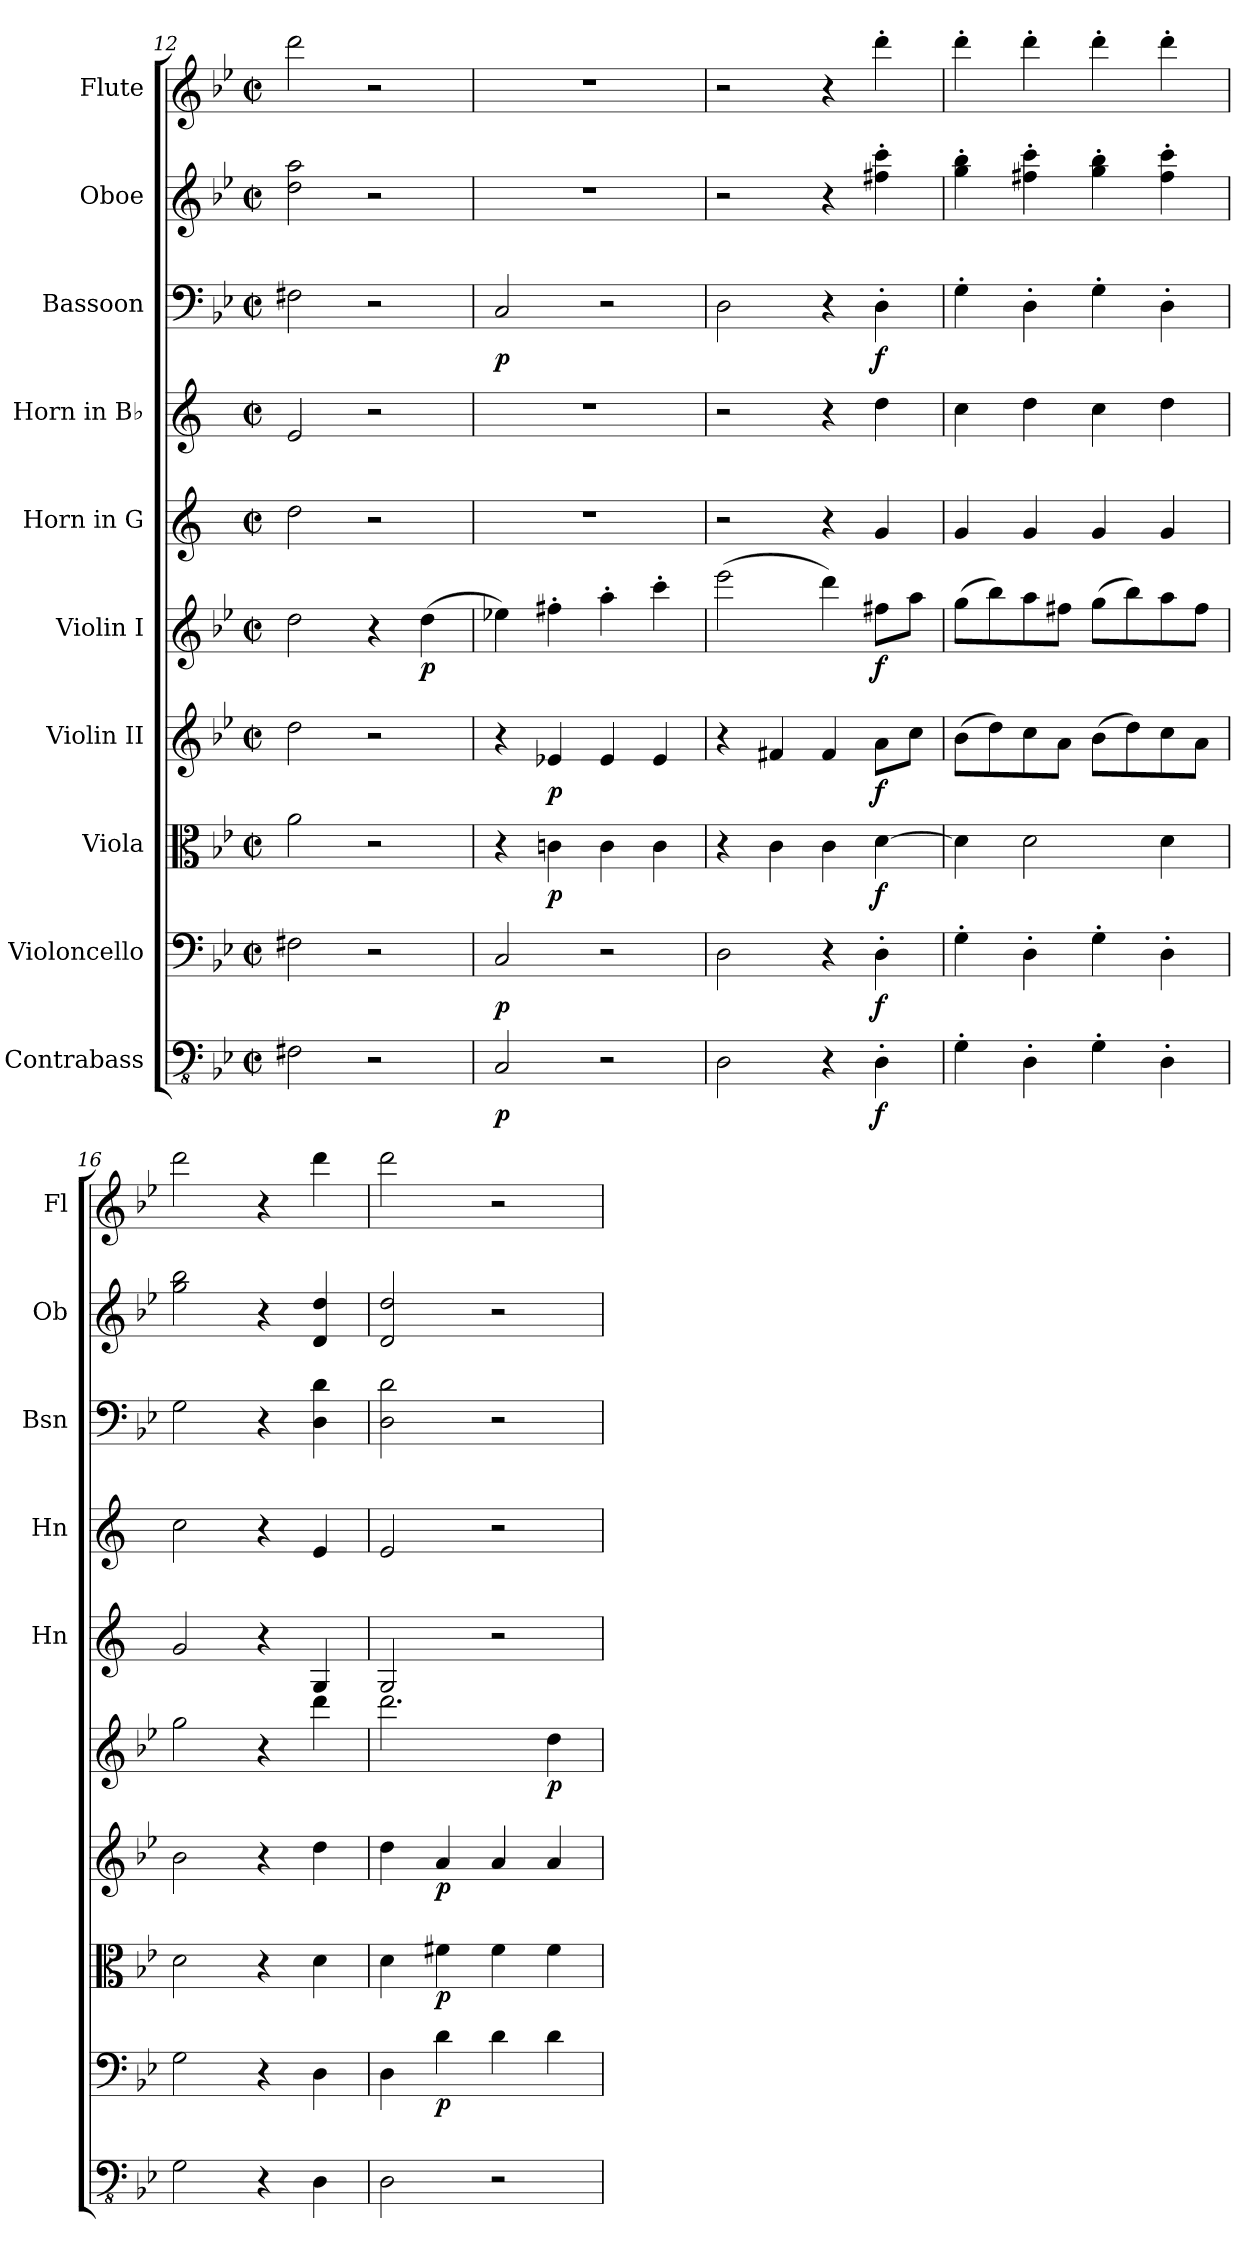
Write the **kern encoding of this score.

**kern	**dynam	**kern	**dynam	**kern	**dynam	**kern	**dynam	**kern	**dynam	**kern	**kern	**kern	**dynam	**kern	**kern
*part10	*part10	*part9	*part9	*part8	*part8	*part7	*part7	*part6	*part6	*part5	*part4	*part3	*part3	*part2	*part1
*staff10	*staff10	*staff9	*staff9	*staff8	*staff8	*staff7	*staff7	*staff6	*staff6	*staff5	*staff4	*staff3	*staff3	*staff2	*staff1
*I"Contrabass	*	*I"Violoncello	*	*I"Viola	*	*I"Violin II	*	*I"Violin I	*	*I"Horn in G	*I"Horn in B♭	*I"Bassoon	*	*I"Oboe	*I"Flute
*	*	*	*	*	*	*	*	*	*	*I'Hn	*I'Hn	*I'Bsn	*	*I'Ob	*I'Fl
*clefFv4	*	*clefF4	*	*clefC3	*	*clefG2	*	*clefG2	*	*clefG2	*clefG2	*clefF4	*	*clefG2	*clefG2
*	*	*	*	*	*	*	*	*	*	*ITrd3c5	*ITrd1c2	*	*	*	*
*k[b-e-]	*	*k[b-e-]	*	*k[b-e-]	*	*k[b-e-]	*	*k[b-e-]	*	*k[f#]	*k[b-e-]	*k[b-e-]	*	*k[b-e-]	*k[b-e-]
*M2/2	*	*M2/2	*	*M2/2	*	*M2/2	*	*M2/2	*	*M2/2	*M2/2	*M2/2	*	*M2/2	*M2/2
*met(c|)	*	*met(c|)	*	*met(c|)	*	*met(c|)	*	*met(c|)	*	*met(c|)	*met(c|)	*met(c|)	*	*met(c|)	*met(c|)
=12	=12	=12	=12	=12	=12	=12	=12	=12	=12	=12	=12	=12	=12	=12	=12
2FF#X\	.	2F#X\	.	2a\	.	2dd\	.	2dd\	.	2a\	2d/	2F#X\	.	2dd\ 2aa\	2ddd\
2r	.	2r	.	2r	.	2r	.	4r	.	2r	2r	2r	.	2r	2r
!	!	!	!	!	!	!	!	!	!LO:DY:b	!	!	!	!	!	!
.	.	.	.	.	.	.	.	(>4dd\	p	.	.	.	.	.	.
=13	=13	=13	=13	=13	=13	=13	=13	=13	=13	=13	=13	=13	=13	=13	=13
!	!LO:DY:b	!	!LO:DY:b	!	!	!	!	!	!	!	!	!	!LO:DY:b	!	!
2CC/	p	2C/	p	4r	.	4r	.	4ee-X\)	.	1r	1r	2C/	p	1r	1r
!	!	!	!	!	!LO:DY:b	!	!LO:DY:b	!	!	!	!	!	!	!	!
.	.	.	.	4cn\	p	4e-X/	p	4ff#X'\	.	.	.	.	.	.	.
2r	.	2r	.	4c\	.	4e-/	.	4aa'\	.	.	.	2r	.	.	.
.	.	.	.	4c\	.	4e-/	.	4ccc'\	.	.	.	.	.	.	.
!!LO:PB:g=z
=14	=14	=14	=14	=14	=14	=14	=14	=14	=14	=14	=14	=14	=14	=14	=14
2DD\	.	2D\	.	4r	.	4r	.	(>2eee-\	.	2r	2r	2D\	.	2r	2r
.	.	.	.	4c\	.	4f#X/	.	.	.	.	.	.	.	.	.
4r	.	4r	.	4c\	.	4f#/	.	4ddd\)	.	4r	4r	4r	.	4r	4r
!	!LO:DY:b	!	!LO:DY:b	!	!LO:DY:b	!	!LO:DY:b	!	!LO:DY:b	!	!	!	!LO:DY:b	!	!
4DD'\	f	4D'\	f	[4d\	f	8a\L	f	8ff#X\L	f	4d/	4cc\	4D'\	f	4ff#X\' 4ccc\'	4ddd'\
.	.	.	.	.	.	8cc\J	.	8aa\J	.	.	.	.	.	.	.
=15	=15	=15	=15	=15	=15	=15	=15	=15	=15	=15	=15	=15	=15	=15	=15
4GG'\	.	4G'\	.	4d\]	.	(>8b-\L	.	(>8gg\L	.	4d/	4b-\	4G'\	.	4gg\' 4bb-\'	4ddd'\
.	.	.	.	.	.	8dd\)	.	8bb-\)	.	.	.	.	.	.	.
4DD'\	.	4D'\	.	2d\	.	8cc\	.	8aa\	.	4d/	4cc\	4D'\	.	4ff#X\' 4ccc\'	4ddd'\
.	.	.	.	.	.	8a\J	.	8ff#X\J	.	.	.	.	.	.	.
4GG'\	.	4G'\	.	.	.	(>8b-\L	.	(>8gg\L	.	4d/	4b-\	4G'\	.	4gg\' 4bb-\'	4ddd'\
.	.	.	.	.	.	8dd\)	.	8bb-\)	.	.	.	.	.	.	.
4DD'\	.	4D'\	.	4d\	.	8cc\	.	8aa\	.	4d/	4cc\	4D'\	.	4ff#\' 4ccc\'	4ddd'\
.	.	.	.	.	.	8a\J	.	8ff#\J	.	.	.	.	.	.	.
=16	=16	=16	=16	=16	=16	=16	=16	=16	=16	=16	=16	=16	=16	=16	=16
2GG\	.	2G\	.	2d\	.	2b-\	.	2gg\	.	2d/	2b-\	2G\	.	2gg\ 2bb-\	2ddd\
4r	.	4r	.	4r	.	4r	.	4r	.	4r	4r	4r	.	4r	4r
4DD\	.	4D\	.	4d\	.	4dd\	.	4ddd\	.	4D/	4d/	4D\ 4d\	.	4d/ 4dd/	4ddd\
=17	=17	=17	=17	=17	=17	=17	=17	=17	=17	=17	=17	=17	=17	=17	=17
2DD\	.	4D\	.	4d\	.	4dd\	.	2.ddd\	.	2D/	2d/	2D\ 2d\	.	2d/ 2dd/	2ddd\
!	!	!	!LO:DY:b	!	!LO:DY:b	!	!LO:DY:b	!	!	!	!	!	!	!	!
.	.	4d\	p	4f#X\	p	4a/	p	.	.	.	.	.	.	.	.
2r	.	4d\	.	4f#\	.	4a/	.	.	.	2r	2r	2r	.	2r	2r
!	!	!	!	!	!	!	!	!	!LO:DY:b	!	!	!	!	!	!
.	.	4d\	.	4f#\	.	4a/	.	4dd\	p	.	.	.	.	.	.
=	=	=	=	=	=	=	=	=	=	=	=	=	=	=	=
*-	*-	*-	*-	*-	*-	*-	*-	*-	*-	*-	*-	*-	*-	*-	*-
